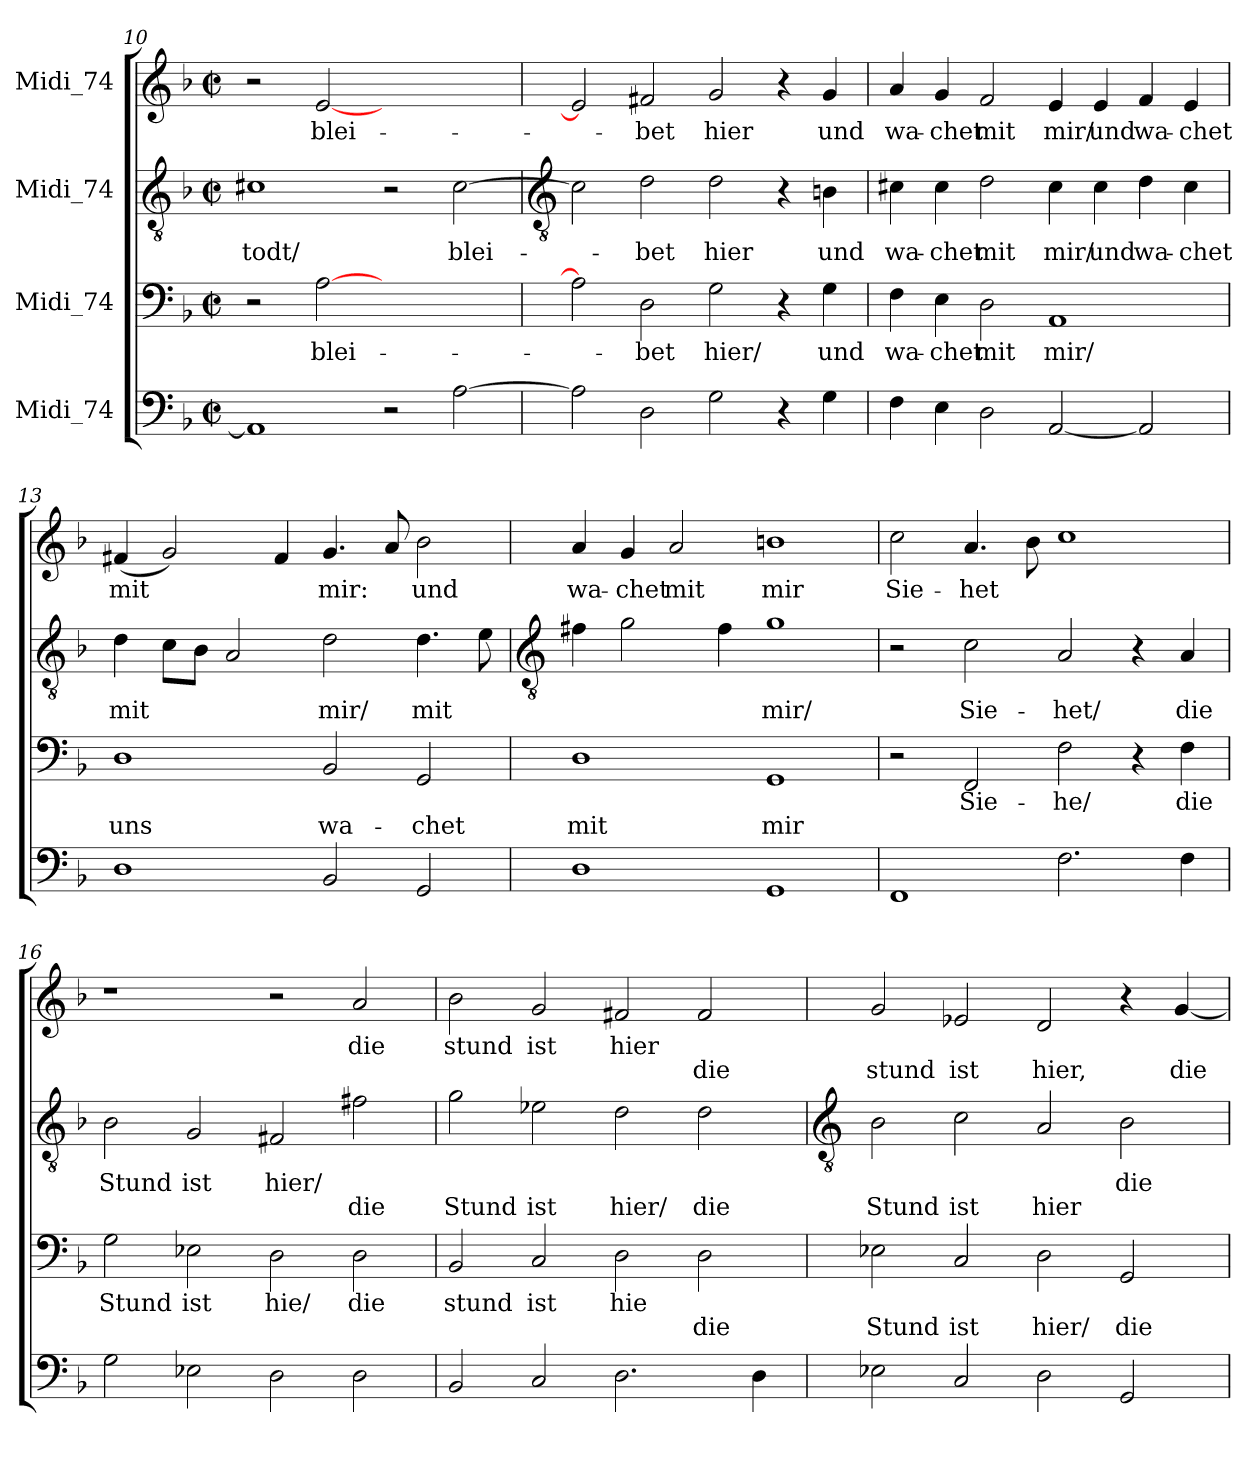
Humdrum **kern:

**kern	**kern	**text	**text	**kern	**text	**text	**kern	**text	**text
*part4	*part3	*part3	*part3	*part2	*part2	*part2	*part1	*part1	*part1
*staff4	*staff3	*staff3	*staff3	*staff2	*staff2	*staff2	*staff1	*staff1	*staff1
*I"Midi_74	*I"Midi_74	*	*	*I"Midi_74	*	*	*I"Midi_74	*	*
*clefF4	*clefF4	*	*	*clefGv2	*	*	*clefG2	*	*
*k[b-]	*k[b-]	*	*	*k[b-]	*	*	*k[b-]	*	*
*F:	*F:	*	*	*F:	*	*	*F:	*	*
*M4/2	*M4/2	*	*	*M4/2	*	*	*M4/2	*	*
*met(c|)	*met(c|)	*	*	*met(c|)	*	*	*met(c|)	*	*
=10	=10	=10	=10	=10	=10	=10	=10	=10	=10
!	!	!	!	!	!LO:LY:b	!	!	!	!
1AA]	2r	.	.	1c#X	todt/	.	2r	.	.
!	!	!LO:LY:b	!	!	!	!	!	!LO:LY:b	!
.	[2A	blei-	.	.	.	.	[2e	blei-	.
2r	1ryy	.	.	2r	.	.	1ryy	.	.
!	!	!	!	!	!LO:LY:b	!	!	!	!
[2A	.	.	.	[2c#	blei-	.	.	.	.
!!LO:LB:g=z
=11	=11	=11	=11	=11	=11	=11	=11	=11	=11
*	*	*	*	*clefGv2	*	*	*	*	*
2A]	2A]	.	.	2c#]	.	.	2e]	.	.
!	!	!LO:LY:b	!	!	!LO:LY:b	!	!	!LO:LY:b	!
2D	2D	-bet	.	2d	-bet	.	2f#X	-bet	.
!	!	!LO:LY:b	!	!	!LO:LY:b	!	!	!LO:LY:b	!
2G	2G	hier/	.	2d	hier	.	2g	hier	.
4r	4r	.	.	4r	.	.	4r	.	.
!	!	!LO:LY:b	!	!	!LO:LY:b	!	!	!LO:LY:b	!
4G	4G	und	.	4Bn	und	.	4g	und	.
=12	=12	=12	=12	=12	=12	=12	=12	=12	=12
!	!	!LO:LY:b	!	!	!LO:LY:b	!	!	!LO:LY:b	!
4F	4F	wa-	.	4c#X	wa-	.	4a	wa-	.
!	!	!LO:LY:b	!	!	!LO:LY:b	!	!	!LO:LY:b	!
4E	4E	-chet	.	4c#	-chet	.	4g	-chet	.
!	!	!LO:LY:b	!	!	!LO:LY:b	!	!	!LO:LY:b	!
2D	2D	mit	.	2d	mit	.	2f	mit	.
!	!	!LO:LY:b	!	!	!LO:LY:b	!	!	!LO:LY:b	!
[2AA	1AA	mir/	.	4c#	mir/	.	4e	mir/	.
!	!	!	!	!	!LO:LY:b	!	!	!LO:LY:b	!
.	.	.	.	4c#	und	.	4e	und	.
!	!	!	!	!	!LO:LY:b	!	!	!LO:LY:b	!
2AA]	.	.	.	4d	wa-	.	4f	wa-	.
!	!	!	!	!	!LO:LY:b	!	!	!LO:LY:b	!
.	.	.	.	4c#	-chet	.	4e	-chet	.
=13	=13	=13	=13	=13	=13	=13	=13	=13	=13
!	!	!	!LO:LY:b	!	!LO:LY:b	!	!	!LO:LY:b	!
1D	1D	.	uns	4d	mit	.	(<4f#X	mit	.
.	.	.	.	8cL	.	.	2g)	.	.
.	.	.	.	8B-J	.	.	.	.	.
.	.	.	.	2A	.	.	.	.	.
.	.	.	.	.	.	.	4f#	.	.
!	!	!	!LO:LY:b	!	!LO:LY:b	!	!	!LO:LY:b	!
2BB-	2BB-	.	wa-	2d	mir/	.	4.g	mir:	.
.	.	.	.	.	.	.	8a	.	.
!	!	!	!LO:LY:b	!	!LO:LY:b	!	!	!LO:LY:b	!
2GG	2GG	.	-chet	4.d	mit	.	2b-	und	.
.	.	.	.	8e	.	.	.	.	.
!!LO:LB:g=z
=14	=14	=14	=14	=14	=14	=14	=14	=14	=14
*	*	*	*	*clefGv2	*	*	*	*	*
!	!	!	!LO:LY:b	!	!	!	!	!LO:LY:b	!
1D	1D	.	mit	4f#X	.	.	4a	wa-	.
!	!	!	!	!	!	!	!	!LO:LY:b	!
.	.	.	.	2g	.	.	4g	-chet	.
!	!	!	!	!	!	!	!	!LO:LY:b	!
.	.	.	.	.	.	.	2a	mit	.
.	.	.	.	4f#	.	.	.	.	.
!	!	!	!LO:LY:b	!	!LO:LY:b	!	!	!LO:LY:b	!
1GG	1GG	.	mir	1g	mir/	.	1bn	mir	.
=15	=15	=15	=15	=15	=15	=15	=15	=15	=15
!	!	!	!	!	!	!	!	!LO:LY:b	!
1FF	2r	.	.	2r	.	.	2cc	Sie-	.
!	!	!LO:LY:b	!	!	!LO:LY:b	!	!	!LO:LY:b	!
.	2FF	Sie-	.	2c	Sie-	.	4.a	-het	.
.	.	.	.	.	.	.	8b-	.	.
!	!	!LO:LY:b	!	!	!LO:LY:b	!	!	!	!
2.F	2F	-he/	.	2A	-het/	.	1cc	.	.
.	4r	.	.	4r	.	.	.	.	.
!	!	!LO:LY:b	!	!	!LO:LY:b	!	!	!	!
4F	4F	die	.	4A	die	.	.	.	.
=16	=16	=16	=16	=16	=16	=16	=16	=16	=16
!	!	!LO:LY:b	!	!	!LO:LY:b	!	!	!	!
2G	2G	Stund	.	2B-	Stund	.	1r	.	.
!	!	!LO:LY:b	!	!	!LO:LY:b	!	!	!	!
2E-X	2E-X	ist	.	2G	ist	.	.	.	.
!	!	!LO:LY:b	!	!	!LO:LY:b	!	!	!	!
2D	2D	hie/	.	2F#X	hier/	.	2r	.	.
!	!	!LO:LY:b	!	!	!	!LO:LY:b	!	!LO:LY:b	!
2D	2D	die	.	2f#X	.	die	2a	die	.
=17	=17	=17	=17	=17	=17	=17	=17	=17	=17
!	!	!LO:LY:b	!	!	!	!LO:LY:b	!	!LO:LY:b	!
2BB-	2BB-	stund	.	2g	.	Stund	2b-	stund	.
!	!	!LO:LY:b	!	!	!	!LO:LY:b	!	!LO:LY:b	!
2C	2C	ist	.	2e-X	.	ist	2g	ist	.
!	!	!LO:LY:b	!	!	!	!LO:LY:b	!	!LO:LY:b	!
2.D	2D	hie	.	2d	.	hier/	2f#X	hier	.
!	!	!	!LO:LY:b	!	!	!LO:LY:b	!	!	!LO:LY:b
.	2D	.	die	2d	.	die	2f#	.	die
4D	.	.	.	.	.	.	.	.	.
!!LO:LB:g=z
=18	=18	=18	=18	=18	=18	=18	=18	=18	=18
*	*	*	*	*clefGv2	*	*	*	*	*
!	!	!	!LO:LY:b	!	!	!LO:LY:b	!	!	!LO:LY:b
2E-X	2E-X	.	Stund	2B-	.	Stund	2g	.	stund
!	!	!	!LO:LY:b	!	!	!LO:LY:b	!	!	!LO:LY:b
2C	2C	.	ist	2c	.	ist	2e-X	.	ist
!	!	!	!LO:LY:b	!	!	!LO:LY:b	!	!	!LO:LY:b
2D	2D	.	hier/	2A	.	hier	2d	.	hier,
!	!	!	!LO:LY:b	!	!LO:LY:b	!	!	!	!
2GG	2GG	.	die	2B-	die	.	4r	.	.
!	!	!	!	!	!	!	!	!	!LO:LY:b
.	.	.	.	.	.	.	[4g	.	die
=	=	=	=	=	=	=	=	=	=
*-	*-	*-	*-	*-	*-	*-	*-	*-	*-
